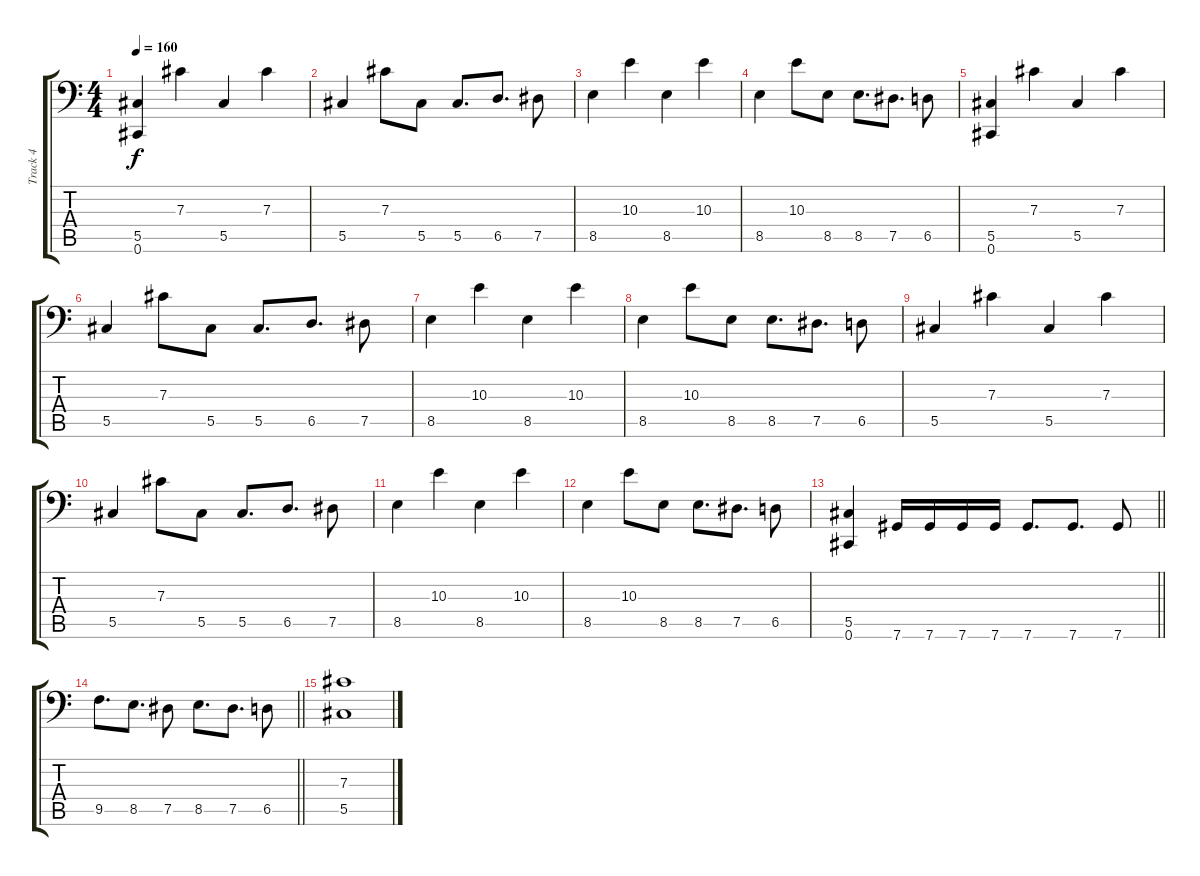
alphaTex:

\track ("Track 4" "Track 4") {instrument slapbass1}
\staff {score tabs}
\tuning (Eb3 Bb2 Gb2 Db2 Ab1 Db1) {hide}
\ts (4 4)
\tempo 160
\clef f4
\ks c
(5.5 0.6).4{dy f} 7.3.4 5.5.4 7.3.4 |
5.5.4 7.3.8 5.5.8 5.5.8{d} 6.5.8{d} 7.5.8 |
8.5.4 10.3.4 8.5.4 10.3.4 |
8.5.4 10.3.8 8.5.8 8.5.8{d} 7.5.8{d} 6.5.8 |
(5.5 0.6).4 7.3.4 5.5.4 7.3.4 |
5.5.4 7.3.8 5.5.8 5.5.8{d} 6.5.8{d} 7.5.8 |
8.5.4 10.3.4 8.5.4 10.3.4 |
8.5.4 10.3.8 8.5.8 8.5.8{d} 7.5.8{d} 6.5.8 |
5.5.4 7.3.4 5.5.4 7.3.4 |
5.5.4 7.3.8 5.5.8 5.5.8{d} 6.5.8{d} 7.5.8 |
8.5.4 10.3.4 8.5.4 10.3.4 |
8.5.4 10.3.8 8.5.8 8.5.8{d} 7.5.8{d} 6.5.8 |
\barLineRight lightlight
(5.5 0.6).4 7.6.16 7.6.16 7.6.16 7.6.16 7.6.8{d} 7.6.8{d} 7.6.8 |
\barLineRight lightlight
9.5.8{d} 8.5.8{d} 7.5.8 8.5.8{d} 7.5.8{d} 6.5.8 |
(7.3 5.5).1
